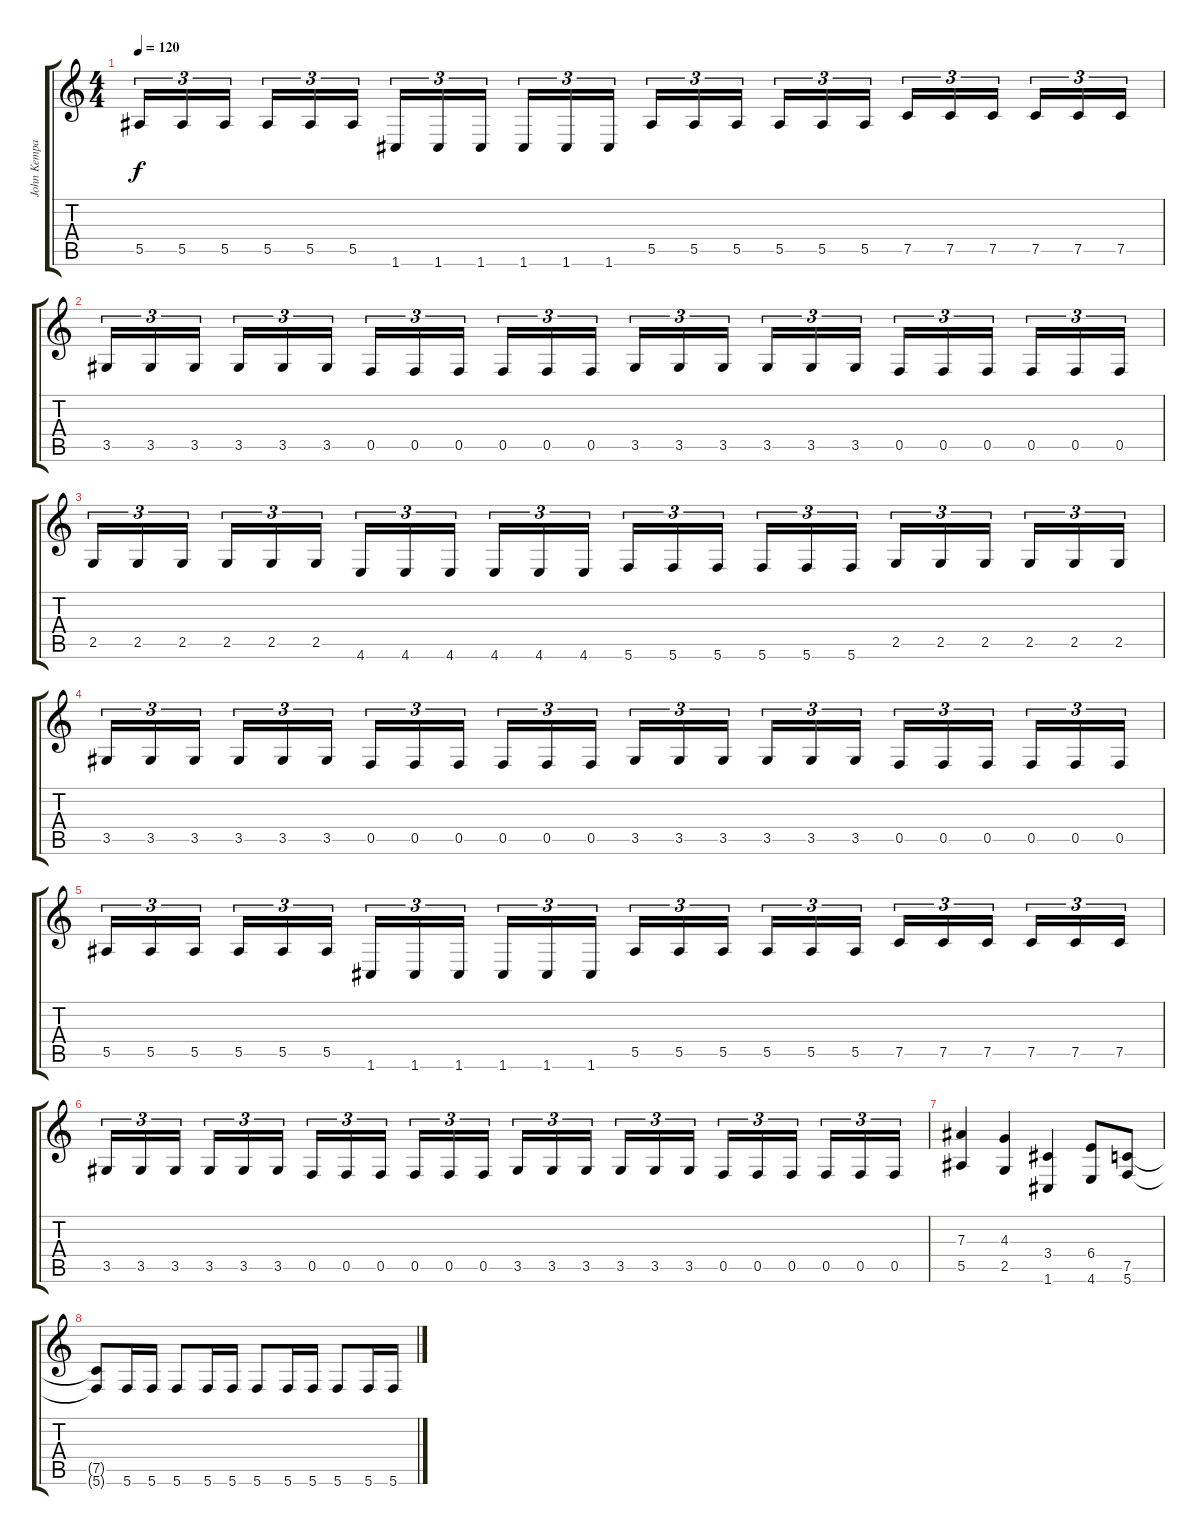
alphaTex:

\track ("John Kempainen (Rhythm Guitar)" "John Kempa") {instrument distortionguitar}
\staff {score tabs}
\tuning (C4 G3 Eb3 Bb2 F2 C2) {hide}
\ts (4 4)
\tempo 120
\clef g2
\ks c
5.5.16{tu (3 2) dy f} 5.5.16{tu (3 2)} 5.5.16{tu (3 2)} 5.5.16{tu (3 2)} 5.5.16{tu (3 2)} 5.5.16{tu (3 2)} 1.6.16{tu (3 2)} 1.6.16{tu (3 2)} 1.6.16{tu (3 2)} 1.6.16{tu (3 2)} 1.6.16{tu (3 2)} 1.6.16{tu (3 2)} 5.5.16{tu (3 2)} 5.5.16{tu (3 2)} 5.5.16{tu (3 2)} 5.5.16{tu (3 2)} 5.5.16{tu (3 2)} 5.5.16{tu (3 2)} 7.5.16{tu (3 2)} 7.5.16{tu (3 2)} 7.5.16{tu (3 2)} 7.5.16{tu (3 2)} 7.5.16{tu (3 2)} 7.5.16{tu (3 2)} |
3.5.16{tu (3 2)} 3.5.16{tu (3 2)} 3.5.16{tu (3 2)} 3.5.16{tu (3 2)} 3.5.16{tu (3 2)} 3.5.16{tu (3 2)} 0.5.16{tu (3 2)} 0.5.16{tu (3 2)} 0.5.16{tu (3 2)} 0.5.16{tu (3 2)} 0.5.16{tu (3 2)} 0.5.16{tu (3 2)} 3.5.16{tu (3 2)} 3.5.16{tu (3 2)} 3.5.16{tu (3 2)} 3.5.16{tu (3 2)} 3.5.16{tu (3 2)} 3.5.16{tu (3 2)} 0.5.16{tu (3 2)} 0.5.16{tu (3 2)} 0.5.16{tu (3 2)} 0.5.16{tu (3 2)} 0.5.16{tu (3 2)} 0.5.16{tu (3 2)} |
2.5.16{tu (3 2)} 2.5.16{tu (3 2)} 2.5.16{tu (3 2)} 2.5.16{tu (3 2)} 2.5.16{tu (3 2)} 2.5.16{tu (3 2)} 4.6.16{tu (3 2)} 4.6.16{tu (3 2)} 4.6.16{tu (3 2)} 4.6.16{tu (3 2)} 4.6.16{tu (3 2)} 4.6.16{tu (3 2)} 5.6.16{tu (3 2)} 5.6.16{tu (3 2)} 5.6.16{tu (3 2)} 5.6.16{tu (3 2)} 5.6.16{tu (3 2)} 5.6.16{tu (3 2)} 2.5.16{tu (3 2)} 2.5.16{tu (3 2)} 2.5.16{tu (3 2)} 2.5.16{tu (3 2)} 2.5.16{tu (3 2)} 2.5.16{tu (3 2)} |
3.5.16{tu (3 2)} 3.5.16{tu (3 2)} 3.5.16{tu (3 2)} 3.5.16{tu (3 2)} 3.5.16{tu (3 2)} 3.5.16{tu (3 2)} 0.5.16{tu (3 2)} 0.5.16{tu (3 2)} 0.5.16{tu (3 2)} 0.5.16{tu (3 2)} 0.5.16{tu (3 2)} 0.5.16{tu (3 2)} 3.5.16{tu (3 2)} 3.5.16{tu (3 2)} 3.5.16{tu (3 2)} 3.5.16{tu (3 2)} 3.5.16{tu (3 2)} 3.5.16{tu (3 2)} 0.5.16{tu (3 2)} 0.5.16{tu (3 2)} 0.5.16{tu (3 2)} 0.5.16{tu (3 2)} 0.5.16{tu (3 2)} 0.5.16{tu (3 2)} |
5.5.16{tu (3 2)} 5.5.16{tu (3 2)} 5.5.16{tu (3 2)} 5.5.16{tu (3 2)} 5.5.16{tu (3 2)} 5.5.16{tu (3 2)} 1.6.16{tu (3 2)} 1.6.16{tu (3 2)} 1.6.16{tu (3 2)} 1.6.16{tu (3 2)} 1.6.16{tu (3 2)} 1.6.16{tu (3 2)} 5.5.16{tu (3 2)} 5.5.16{tu (3 2)} 5.5.16{tu (3 2)} 5.5.16{tu (3 2)} 5.5.16{tu (3 2)} 5.5.16{tu (3 2)} 7.5.16{tu (3 2)} 7.5.16{tu (3 2)} 7.5.16{tu (3 2)} 7.5.16{tu (3 2)} 7.5.16{tu (3 2)} 7.5.16{tu (3 2)} |
3.5.16{tu (3 2)} 3.5.16{tu (3 2)} 3.5.16{tu (3 2)} 3.5.16{tu (3 2)} 3.5.16{tu (3 2)} 3.5.16{tu (3 2)} 0.5.16{tu (3 2)} 0.5.16{tu (3 2)} 0.5.16{tu (3 2)} 0.5.16{tu (3 2)} 0.5.16{tu (3 2)} 0.5.16{tu (3 2)} 3.5.16{tu (3 2)} 3.5.16{tu (3 2)} 3.5.16{tu (3 2)} 3.5.16{tu (3 2)} 3.5.16{tu (3 2)} 3.5.16{tu (3 2)} 0.5.16{tu (3 2)} 0.5.16{tu (3 2)} 0.5.16{tu (3 2)} 0.5.16{tu (3 2)} 0.5.16{tu (3 2)} 0.5.16{tu (3 2)} |
(7.3 5.5).4 (4.3 2.5).4 (3.4 1.6).4 (6.4 4.6).8 (7.5 5.6).8 |
(7.5{t} 5.6{t}).8 5.6.16 5.6.16 5.6.8 5.6.16 5.6.16 5.6.8 5.6.16 5.6.16 5.6.8 5.6.16 5.6.16
